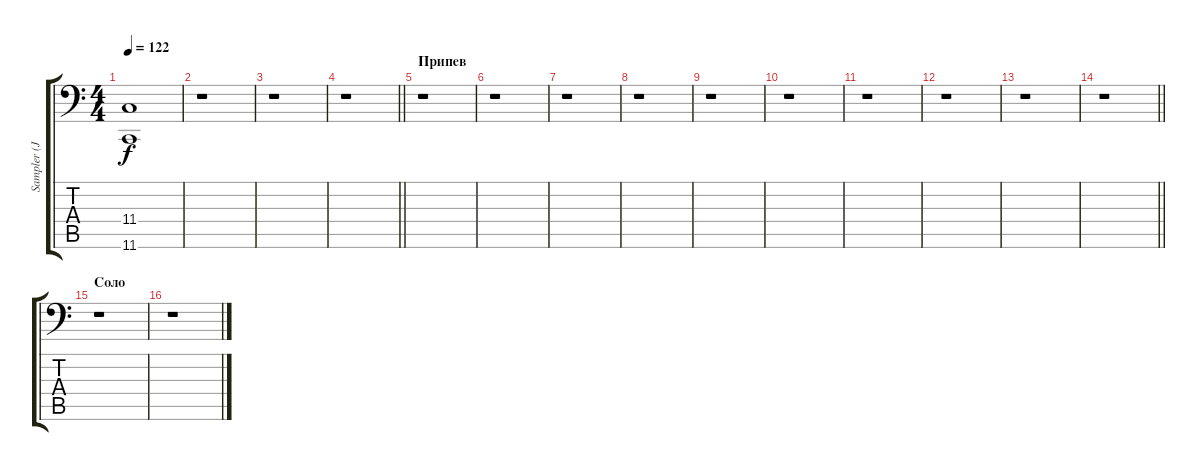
\track ("Sampler (Joseph Hahn)" "Sampler (J") {instrument acousticgrandpiano}
\staff {score tabs}
\tuning (Eb3 Bb2 Gb2 Db2 Ab1 Db1) {hide}
\ts (4 4)
\tempo 122
\clef f4
\ks c
(11.4 11.6).1{dy f} |
r.1 |
r.1 |
\barLineRight lightlight
r.1 |
\section ("" "Припев")
r.1 |
r.1 |
r.1 |
r.1 |
r.1 |
r.1 |
r.1 |
r.1 |
r.1 |
\barLineRight lightlight
r.1 |
\section ("" "Соло")
r.1 |
r.1
